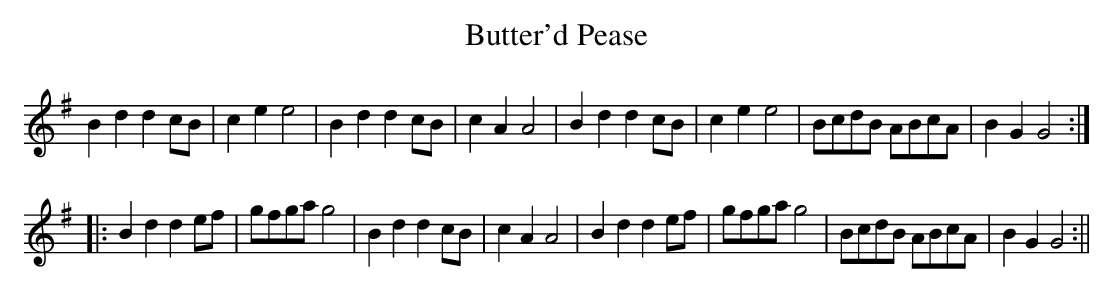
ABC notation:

X:1
T:Butter'd Pease
M:C |
L:1/8
K:G
B2d2 d2 cB | c2e2 e4 | B2d2 d2cB | c2A2 A4 | B2d2 d2cB | c2e2 e4 | BcdB ABcA | B2G2 G4 :|
|: B2d2d2 ef | gfga g4 | B2d2d2cB | c2A2 A4 | B2d2d2 ef | gfga g4 | BcdB ABcA | B2G2 G4 :||
